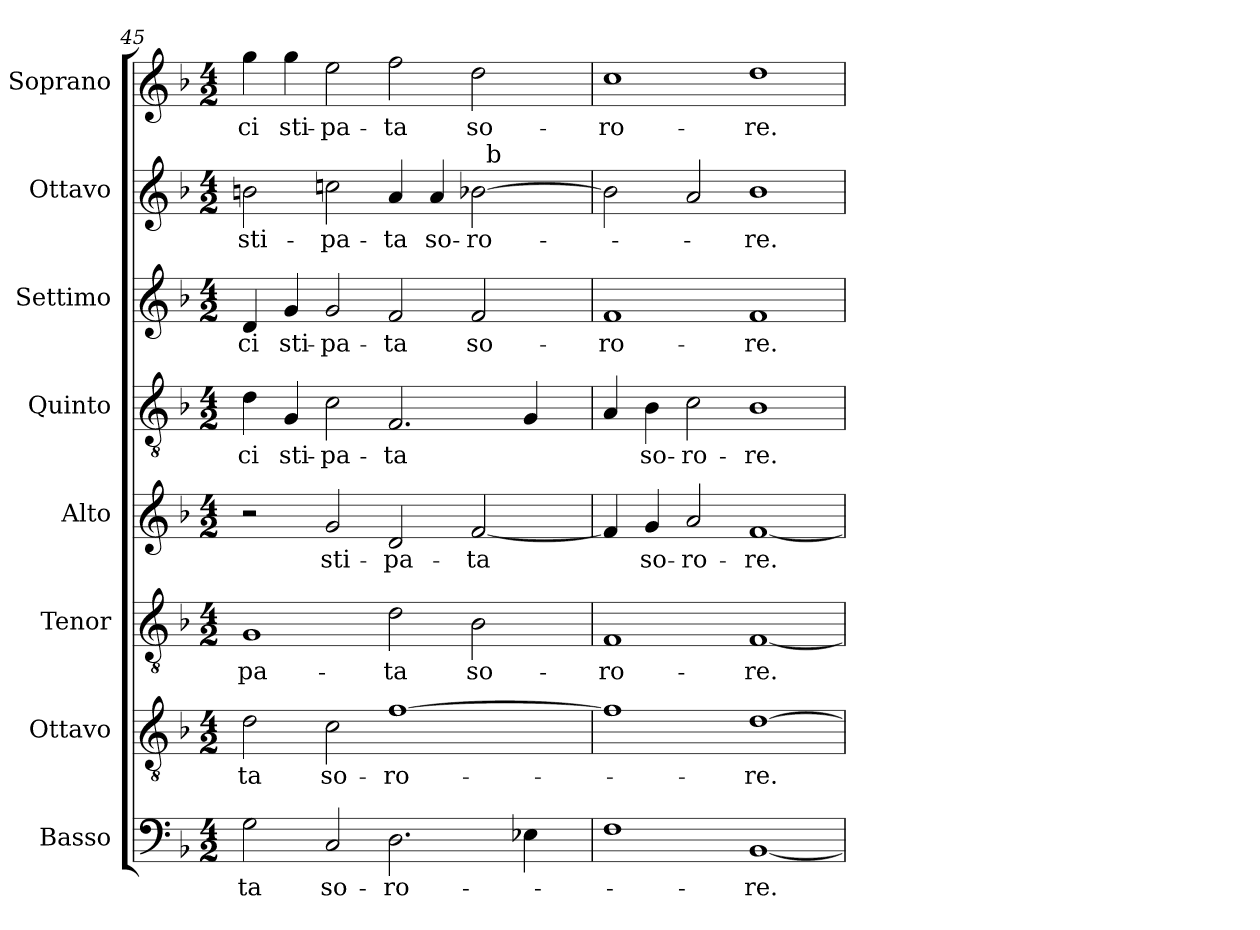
**kern	**text	**kern	**text	**kern	**text	**kern	**text	**kern	**text	**kern	**text	**kern	**text	**kern	**text
*part8	*part8	*part7	*part7	*part6	*part6	*part5	*part5	*part4	*part4	*part3	*part3	*part2	*part2	*part1	*part1
*staff8	*staff8	*staff7	*staff7	*staff6	*staff6	*staff5	*staff5	*staff4	*staff4	*staff3	*staff3	*staff2	*staff2	*staff1	*staff1
*I"Basso	*	*I"Ottavo	*	*I"Tenor	*	*I"Alto	*	*I"Quinto	*	*I"Settimo	*	*I"Ottavo	*	*I"Soprano	*
*I'B.	*	*I'Ot.	*	*I'T.	*	*I'A.	*	*I'Q.	*	*I'St.	*	*	*	*I'S.	*
*clefF4	*	*clefGv2	*	*clefGv2	*	*clefG2	*	*clefGv2	*	*clefG2	*	*clefG2	*	*clefG2	*
*	*	*ITrd7c12	*	*ITrd7c12	*	*	*	*ITrd7c12	*	*	*	*	*	*	*
*k[b-]	*	*k[b-]	*	*k[b-]	*	*k[b-]	*	*k[b-]	*	*k[b-]	*	*k[b-]	*	*k[b-]	*
*F:	*	*F:	*	*F:	*	*F:	*	*F:	*	*F:	*	*F:	*	*F:	*
*M4/2	*	*M4/2	*	*M4/2	*	*M4/2	*	*M4/2	*	*M4/2	*	*M4/2	*	*M4/2	*
=45	=45	=45	=45	=45	=45	=45	=45	=45	=45	=45	=45	=45	=45	=45	=45
!	!LO:LY:b:color=#000000	!	!	!	!	!	!	!	!	!	!	!	!	!	!
!	!	!	!LO:LY:b:color=#000000	!	!	!	!	!	!	!	!	!	!	!	!
!	!	!	!	!	!LO:LY:b:color=#000000	!	!	!	!	!	!	!	!	!	!
!	!	!	!	!	!	!	!	!	!LO:LY:b:color=#000000	!	!	!	!	!	!
!	!	!	!	!	!	!	!	!	!	!	!LO:LY:b:color=#000000	!	!	!	!
!	!	!	!	!	!	!	!	!	!	!	!	!	!LO:LY:b:color=#000000	!	!
!	!	!	!	!	!	!	!	!	!	!	!	!	!	!	!LO:LY:b:color=#000000
*	*	*	*	*	*	*	*	*	*	*	*	*^	*	*	*
2Gi\	-ta	2Di\	-ta	1GGi	-pa-	2r	.	4Di\	-ci	4di/	-ci	2bni\	1ryy	sti-	4ggi\	-ci
!	!	!	!	!	!	!	!	!	!LO:LY:b:color=#000000	!	!	!	!	!	!	!
!	!	!	!	!	!	!	!	!	!	!	!LO:LY:b:color=#000000	!	!	!	!	!
!	!	!	!	!	!	!	!	!	!	!	!	!	!	!	!	!LO:LY:b:color=#000000
.	.	.	.	.	.	.	.	4GGi/	sti-	4gi/	sti-	.	.	.	4ggi\	sti-
!	!LO:LY:b:color=#000000	!	!	!	!	!	!	!	!	!	!	!	!	!	!	!
!	!	!	!LO:LY:b:color=#000000	!	!	!	!	!	!	!	!	!	!	!	!	!
!	!	!	!	!	!	!	!LO:LY:b:color=#000000	!	!	!	!	!	!	!	!	!
!	!	!	!	!	!	!	!	!	!LO:LY:b:color=#000000	!	!	!	!	!	!	!
!	!	!	!	!	!	!	!	!	!	!	!LO:LY:b:color=#000000	!	!	!	!	!
!	!	!	!	!	!	!	!	!	!	!	!	!	!	!LO:LY:b:color=#000000	!	!
!	!	!	!	!	!	!	!	!	!	!	!	!	!	!	!	!LO:LY:b:color=#000000
2Ci/	so-	2Ci\	so-	.	.	2gi/	sti-	2Ci\	-pa-	2gi/	-pa-	2ccni\	.	-pa-	2eei\	-pa-
!	!LO:LY:b:color=#000000	!	!	!	!	!	!	!	!	!	!	!	!	!	!	!
!	!	!	!LO:LY:b:color=#000000	!	!	!	!	!	!	!	!	!	!	!	!	!
!	!	!	!	!	!LO:LY:b:color=#000000	!	!	!	!	!	!	!	!	!	!	!
!	!	!	!	!	!	!	!LO:LY:b:color=#000000	!	!	!	!	!	!	!	!	!
!	!	!	!	!	!	!	!	!	!LO:LY:b:color=#000000	!	!	!	!	!	!	!
!	!	!	!	!	!	!	!	!	!	!	!LO:LY:b:color=#000000	!	!	!	!	!
!	!	!	!	!	!	!	!	!	!	!	!	!	!	!LO:LY:b:color=#000000	!	!
!	!	!	!	!	!	!	!	!	!	!	!	!	!	!	!	!LO:LY:b:color=#000000
2.Di\	-ro-	[1Fi	-ro-	2Di\	-ta	2di/	-pa-	2.FFi/	-ta	2fi/	-ta	4ai/	2ryy	-ta	2ffi\	-ta
!	!	!	!	!	!	!	!	!	!	!	!	!	!	!LO:LY:b:color=#000000	!	!
.	.	.	.	.	.	.	.	.	.	.	.	4ai/	.	so-	.	.
!	!	!	!	!	!LO:LY:b:color=#000000	!	!	!	!	!	!	!	!	!	!	!
!	!	!	!	!	!	!	!LO:LY:b:color=#000000	!	!	!	!	!	!	!	!	!
!	!	!	!	!	!	!	!	!	!	!	!LO:LY:b:color=#000000	!	!	!	!	!
!	!	!	!	!	!	!	!	!	!	!	!	!	!	!LO:LY:b:color=#000000	!	!
!	!	!	!	!	!	!	!	!	!	!	!	!	!	!	!	!LO:LY:b:color=#000000
.	.	.	.	2BB-i\	so-	[2fi/	-ta	.	.	2fi/	so-	[2b-i\	32ryy	-ro-	2ddi\	so-
.	.	.	.	.	.	.	.	.	.	.	.	.	256ryy	.	.	.
!	!	!	!	!	!	!	!	!	!	!	!	!	!LO:TX:a:t=b	!	!	!
.	.	.	.	.	.	.	.	.	.	.	.	.	4ryy	.	.	.
4E-Xi\	.	.	.	.	.	.	.	4GGi/	.	.	.	.	.	.	.	.
.	.	.	.	.	.	.	.	.	.	.	.	.	8ryy	.	.	.
.	.	.	.	.	.	.	.	.	.	.	.	.	16ryy	.	.	.
.	.	.	.	.	.	.	.	.	.	.	.	.	64..ryy	.	.	.
*	*	*	*	*	*	*	*	*	*	*	*	*v	*v	*	*	*
=46	=46	=46	=46	=46	=46	=46	=46	=46	=46	=46	=46	=46	=46	=46	=46
*	*	*	*	*	*	*	*	*	*	*	*	*^	*	*	*
!	!	!	!	!	!LO:LY:b:color=#000000	!	!	!	!	!	!	!	!	!	!	!
*	*	*	*	*	*	*	*	*	*	*	*	*v	*v	*	*	*
*	*	*	*	*	*	*	*	*	*	*	*	*^	*	*	*
!	!	!	!	!	!	!	!	!	!	!	!LO:LY:b:color=#000000	!	!	!	!	!
*	*	*	*	*	*	*	*	*	*	*	*	*v	*v	*	*	*
*	*	*	*	*	*	*	*	*	*	*	*	*^	*	*	*
!	!	!	!	!	!	!	!	!	!	!	!	!	!	!	!	!LO:LY:b:color=#000000
*	*	*	*	*	*	*	*	*	*	*	*	*v	*v	*	*	*
1Fi	.	1Fi]	.	1FFi	-ro-	4fi/]	.	4AAi/	.	1fi	-ro-	2b-i\]	.	1cci	-ro-
!	!	!	!	!	!	!	!LO:LY:b:color=#000000	!	!	!	!	!	!	!	!
!	!	!	!	!	!	!	!	!	!LO:LY:b:color=#000000	!	!	!	!	!	!
.	.	.	.	.	.	4gi/	so-	4BB-i\	so-	.	.	.	.	.	.
!	!	!	!	!	!	!	!LO:LY:b:color=#000000	!	!	!	!	!	!	!	!
!	!	!	!	!	!	!	!	!	!LO:LY:b:color=#000000	!	!	!	!	!	!
.	.	.	.	.	.	2ai/	-ro-	2Ci\	-ro-	.	.	2ai/	.	.	.
!	!LO:LY:b:color=#000000	!	!	!	!	!	!	!	!	!	!	!	!	!	!
!	!	!	!LO:LY:b:color=#000000	!	!	!	!	!	!	!	!	!	!	!	!
!	!	!	!	!	!LO:LY:b:color=#000000	!	!	!	!	!	!	!	!	!	!
!	!	!	!	!	!	!	!LO:LY:b:color=#000000	!	!	!	!	!	!	!	!
!	!	!	!	!	!	!	!	!	!LO:LY:b:color=#000000	!	!	!	!	!	!
!	!	!	!	!	!	!	!	!	!	!	!LO:LY:b:color=#000000	!	!	!	!
!	!	!	!	!	!	!	!	!	!	!	!	!	!LO:LY:b:color=#000000	!	!
!	!	!	!	!	!	!	!	!	!	!	!	!	!	!	!LO:LY:b:color=#000000
[1BB-i	-re.	[1Di	-re.	[1FFi	-re.	[1fi	-re.	1BB-i	-re.	1fi	-re.	1b-i	-re.	1ddi	-re.
=	=	=	=	=	=	=	=	=	=	=	=	=	=	=	=
*-	*-	*-	*-	*-	*-	*-	*-	*-	*-	*-	*-	*-	*-	*-	*-
